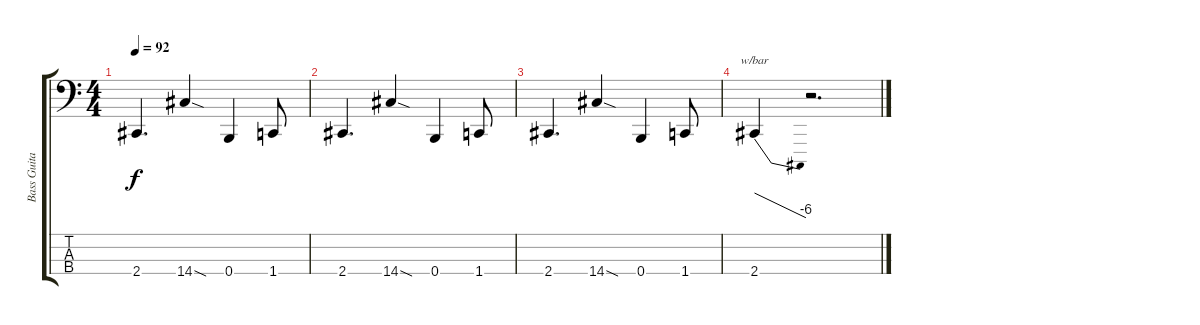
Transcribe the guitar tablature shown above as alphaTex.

\track ("Bass Guitar" "Bass Guita") {instrument electricbasspick}
\staff {score tabs}
\tuning (E2 B1 Gb1 B0) {hide}
\ts (4 4)
\tempo 92
\clef f4
\ks c
2.4.4{d dy f} 14.4{sod}.4 0.4.4 1.4.8 |
2.4.4{d} 14.4{sod}.4 0.4.4 1.4.8 |
2.4.4{d} 14.4{sod}.4 0.4.4 1.4.8 |
2.4.4{tbe (dive default 0 0 60 -24)} r.2{d}
